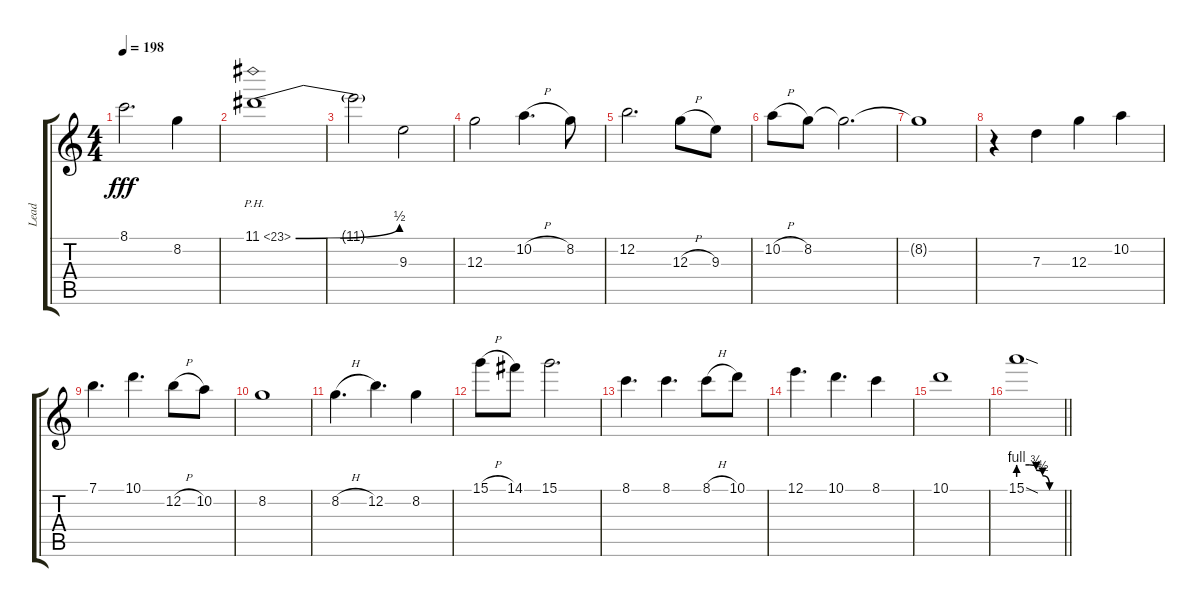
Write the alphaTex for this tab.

\track ("Lead" "Lead") {instrument overdrivenguitar}
\staff {score tabs}
\tuning (E4 B3 G3 D3 A2 E2) {hide}
\ts (4 4)
\tempo 198
\clef g2
\ks c
8.1.2{d dy fff} 8.2.4 |
11.1{be (bend 0 0 60 2) ph 12}.1 |
11.1{t}.2 9.3.2 |
12.3.2 10.2{h}.4{d} 8.2.8 |
12.2.2{d} 12.3{h}.8 9.3.8 |
10.2{h}.8 8.2.8 8.2{t}.2{d} |
8.2{t}.1 |
r.4 7.3.4 12.3.4 10.2.4 |
7.1.4{d} 10.1.4{d} 12.2{h}.8 10.2.8 |
8.2.1 |
8.2{h}.4{d} 12.2.4{d} 8.2.4 |
15.1{h}.8 14.1.8 15.1.2{d} |
8.1.4{d} 8.1.4{d} 8.1{h}.8 10.1.8 |
12.1.4{d} 10.1.4{d} 8.1.4 |
10.1.1 |
\barLineRight lightlight
15.1{be (custom 0 4 15 4 25 3 34 2 44 0 60 0) sod}.1
